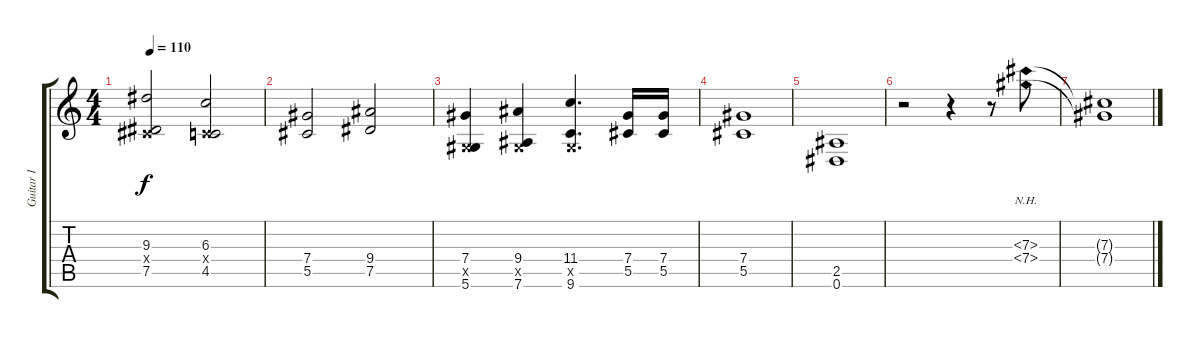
\track ("Guitar I" "Guitar I") {instrument distortionguitar}
\staff {score tabs}
\tuning (Eb4 Bb3 Gb3 Db3 Ab2 Eb2) {hide}
\ts (4 4)
\tempo 110
\clef g2
\ks c
(9.3 0.4{x} 7.5).2{dy f} (6.3 0.4{x} 4.5).2 |
(7.4 5.5).2 (9.4 7.5).2 |
(7.4 0.5{x} 5.6).4 (9.4 0.5{x} 7.6).4 (11.4 0.5{x} 9.6).4{d} (7.4 5.5).16 (7.4 5.5).16 |
(7.4 5.5).1 |
(2.5 0.6).1 |
r.2 r.4 r.8 (7.3{nh} 7.4{nh}).8 |
(7.3{t} 7.4{t}).1
